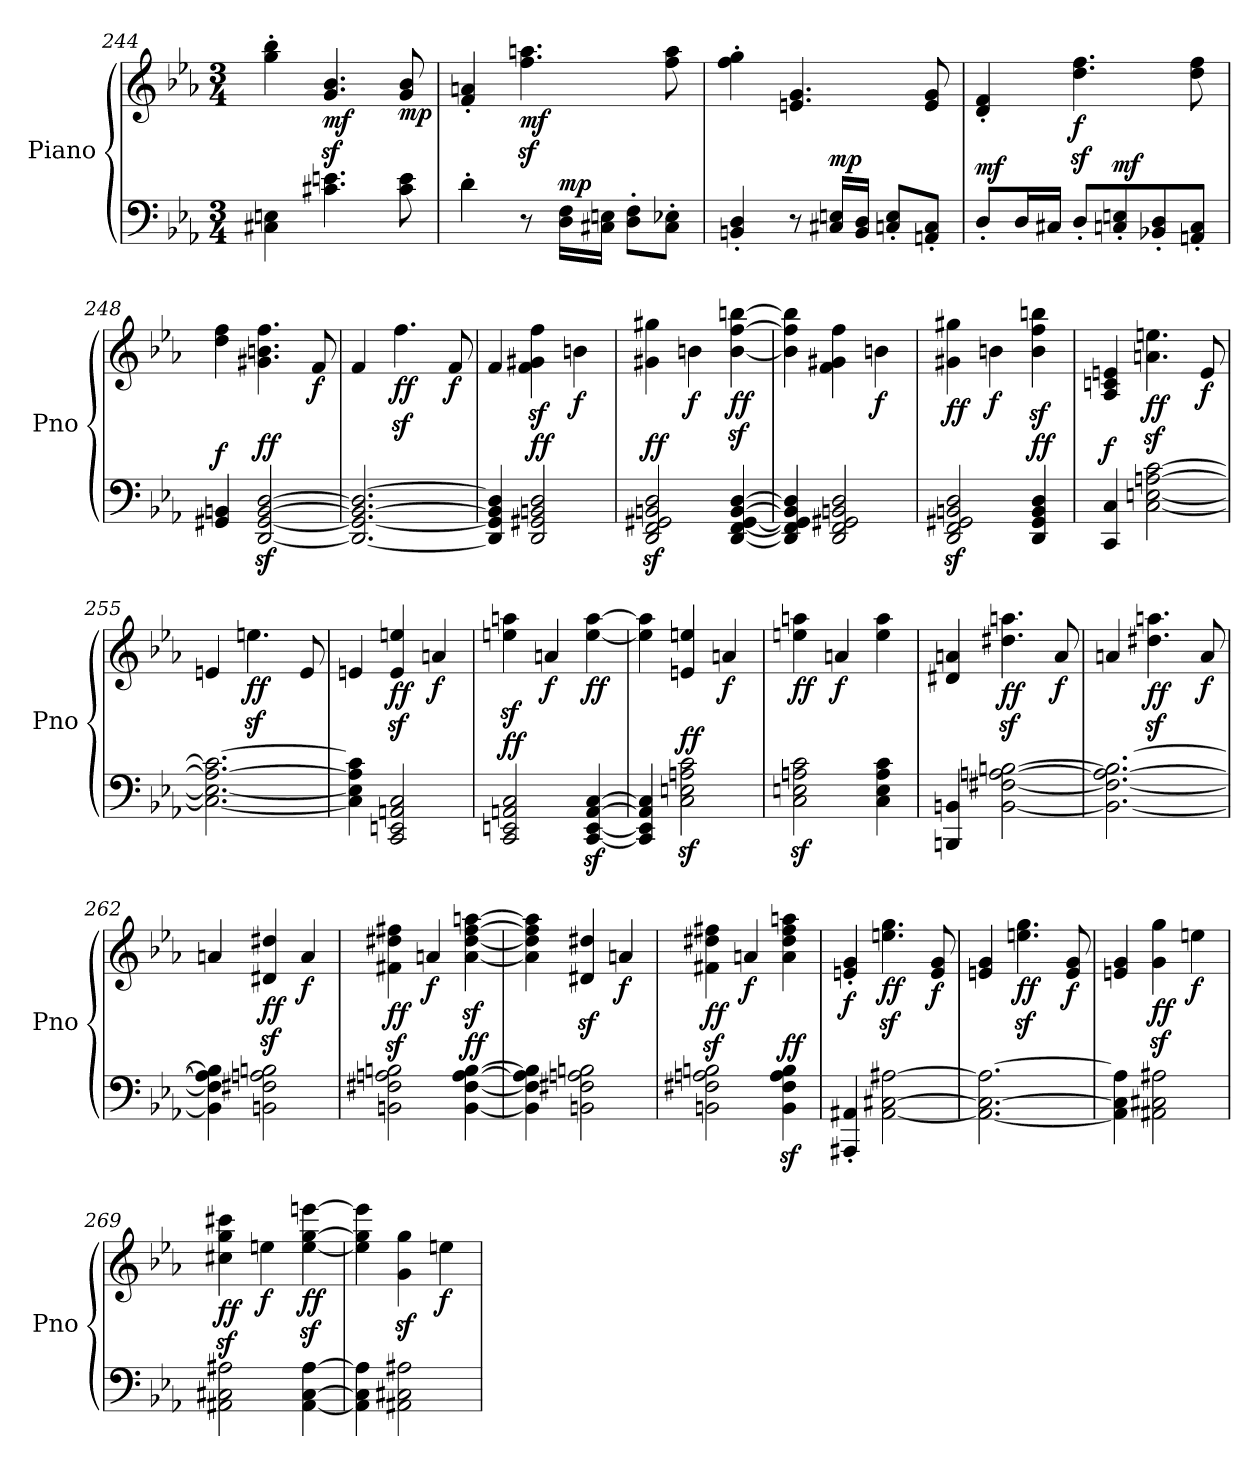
**kern	**kern	**dynam
*part1	*part1	*part1
*staff2	*staff1	*staff1/2
*I"Piano	*	*
*I'Pno	*	*
*clefF4	*clefG2	*
*k[b-e-a-]	*k[b-e-a-]	*
*M3/4	*M3/4	*
=244	=244	=244
4C#X\ 4En\	4gg\' 4bb-\'	.
!	!	!LO:DY:b
4.c#X\ 4.en\	4.g/z< 4.b-/z<	mf
!	!	!LO:DY:b
8c#\ 8e\	8g/ 8b-/	mp
=245	=245	=245
4d'\	4f/' 4an/'	.
!	!	!LO:DY:b
8r	4.ff\z< 4.aan\z<	mf
!	!	!LO:DY:a=2
16D\ 16F\LL	.	mp
16C#X\ 16En\JJ	.	.
8D\' 8F\'L	.	.
8C#\' 8E-X\'J	8ff\ 8aa\	.
!!LO:PB:g=z
=246	=246	=246
4BBn/' 4D/'	4ff\' 4gg\'	.
!	!	!LO:DY:a=2
!	!	!LO:DY:n=1:a=2
8r	4.en/ 4.g/	mf sf
!	!	!LO:DY:n=2:a=2
16C#X/ 16En/LL	.	mp
16BB/ 16D/JJ	.	.
8Cn/' 8E/'L	.	.
8AAn/' 8C/'J	8e/ 8g/	.
=247	=247	=247
!	!	!LO:DY:a=2
8D'/L	4d/' 4f/'	mf
16D/L	.	.
16C#X/JJ	.	.
!	!	!LO:DY:b
8D'/L	4.dd\z< 4.ff\z<	f
!	!	!LO:DY:a=2
8Cn/' 8En/'	.	mf
8BB-X/' 8D/'	.	.
8AAn/' 8C/'J	8dd\ 8ff\	.
=248	=248	=248
!	!	!LO:DY:a=2
4GG#X/ 4BBn/	4dd\ 4ff\	f
!	!	!LO:DY:a=2
[2DD/z> [2GG#/z> [2BB/z> [2D/z>	4.g#X\ 4.bn\ 4.ff\	ff
!	!	!LO:DY:b
.	8f/	f
=249	=249	=249
2.DD/_ 2.GG#/_ 2.BB/_ 2.D/_	4f/	.
!	!	!LO:DY:b
.	4.ffz<\	ff
!	!	!LO:DY:b
.	8f/	f
=250	=250	=250
4DD/] 4GG#/] 4BB/] 4D/]	4f/	.
!	!	!LO:DY:a=2
2DD/ 2GG#X/ 2BBn/ 2D/	4f\z< 4g#X\z< 4ff\z<	ff
!	!	!LO:DY:b
.	4bn\	f
=251	=251	=251
!	!	!LO:DY:a=2
2DD/z> 2FF/z> 2GG#X/z> 2BBn/z> 2D/z>	4g#X\ 4gg#X\	ff
!	!	!LO:DY:b
.	4bn\	f
!	!	!LO:DY:b
[4DD/ [4FF/ [4GG#/ [4BB/ [4D/	[4b\z< [4ff\z< [4bbn\z<	ff
=252	=252	=252
4DD/] 4FF/] 4GG#/] 4BB/] 4D/]	4b\] 4ff\] 4bb\]	.
2DD/ 2FF/ 2GG#X/ 2BBn/ 2D/	4f\ 4g#X\ 4ff\	.
!	!	!LO:DY:b
.	4bn\	f
!!LO:LB:g=z
=253	=253	=253
!	!	!LO:DY:b
2DD/z> 2FF/z> 2GG#X/z> 2BBn/z> 2D/z>	4g#X\ 4gg#X\	ff
!	!	!LO:DY:b
.	4bn\	f
!	!	!LO:DY:a=2
4DD/ 4GG#/ 4BB/ 4D/	4b\z< 4ff\z< 4bbn\z<	ff
=254	=254	=254
!	!	!LO:DY:a=2
4CC/ 4C/	4A-/ 4cn/ 4en/	f
!	!	!LO:DY:b
[2C\ [2En\ [2An\ [2c\	4.an\z< 4.een\z<	ff
!	!	!LO:DY:b
.	8e/	f
=255	=255	=255
2.C\_ 2.E\_ 2.A\_ 2.c\_	4en/	.
!	!	!LO:DY:b
.	4.eenz<\	ff
.	8e/	.
=256	=256	=256
4C\] 4E\] 4A\] 4c\]	4en/	.
!	!	!LO:DY:b
2CC/ 2EEn/ 2AAn/ 2C/	4e/z< 4een/z<	ff
!	!	!LO:DY:b
.	4an/	f
=257	=257	=257
!	!	!LO:DY:a=2
2CC/ 2EEn/ 2AAn/ 2C/	4een\z< 4aan\z<	ff
!	!	!LO:DY:b
.	4an/	f
!	!	!LO:DY:b
[4CC/z> [4EE/z> [4AA/z> [4C/z>	[4ee\ [4aa\	ff
=258	=258	=258
4CC/] 4EE/] 4AA/] 4C/]	4ee\] 4aa\]	.
!	!	!LO:DY:a=2
2C\z> 2En\z> 2An\z> 2c\z>	4en/ 4een/	ff
!	!	!LO:DY:b
.	4an/	f
=259	=259	=259
!	!	!LO:DY:b
2C\z> 2En\z> 2An\z> 2c\z>	4een\ 4aan\	ff
!	!	!LO:DY:b
.	4an/	f
4C\ 4E\ 4A\ 4c\	4ee\ 4aa\	.
=260	=260	=260
4BBBn/ 4BBn/	4d#X/ 4an/	.
!	!	!LO:DY:b
[2BB\ [2F#X\ [2An\ [2Bn\	4.dd#X\z< 4.aan\z<	ff
!	!	!LO:DY:b
.	8a/	f
!!LO:LB:g=z
=261	=261	=261
2.BB\_ 2.F#\_ 2.A\_ 2.B\_	4an/	.
!	!	!LO:DY:b
.	4.dd#X\z< 4.aan\z<	ff
!	!	!LO:DY:b
.	8a/	f
=262	=262	=262
4BB\] 4F#\] 4A\] 4B\]	4an/	.
!	!	!LO:DY:b
2BBn\ 2F#X\ 2An\ 2Bn\	4d#X/z< 4dd#X/z<	ff
!	!	!LO:DY:b
.	4a/	f
=263	=263	=263
!	!	!LO:DY:b
2BBn\ 2F#X\ 2An\ 2Bn\	4f#X\z< 4dd#X\z< 4ff#X\z<	ff
!	!	!LO:DY:b
.	4an/	f
!	!	!LO:DY:a=2
[4BB\ [4F#\ [4A\ [4B\	[4a\z< [4dd#\z< [4ff#\z< [4aan\z<	ff
=264	=264	=264
4BB\] 4F#\] 4A\] 4B\]	4a\] 4dd#\] 4ff#\] 4aa\]	.
2BBn\ 2F#X\ 2An\ 2Bn\	4d#X/z< 4dd#X/z<	.
!	!	!LO:DY:b
.	4an/	f
=265	=265	=265
!	!	!LO:DY:b
2BBn\ 2F#X\ 2An\ 2Bn\	4f#X\z< 4dd#X\z< 4ff#X\z<	ff
!	!	!LO:DY:b
.	4an/	f
!	!	!LO:DY:a=2
4BB\z> 4F#\z> 4A\z> 4B\z>	4a\ 4dd#\ 4ff#\ 4aan\	ff
=266	=266	=266
!	!	!LO:DY:b
4AAA#X/' 4AA#X/'	4en/' 4g/'	f
!	!	!LO:DY:b
[2AA#\ [2C#X\ [2A#X\	4.een\z< 4.gg\z<	ff
!	!	!LO:DY:b
.	8e/ 8g/	f
=267	=267	=267
2.AA#\_ 2.C#\_ 2.A#\_	4en/ 4g/	.
!	!	!LO:DY:b
.	4.een\z< 4.gg\z<	ff
!	!	!LO:DY:b
.	8e/ 8g/	f
=268	=268	=268
4AA#\] 4C#\] 4A#\]	4en/ 4g/	.
!	!	!LO:DY:b
2AA#X\ 2C#X\ 2A#X\	4g\z< 4gg\z<	ff
!	!	!LO:DY:b
.	4een\	f
!!LO:LB:g=z
=269	=269	=269
!	!	!LO:DY:b
2AA#X\ 2C#X\ 2A#X\	4cc#X\z< 4gg\z< 4ccc#X\z<	ff
!	!	!LO:DY:b
.	4een\	f
!	!	!LO:DY:b
[4AA#\ [4C#\ [4A#\	[4ee\z< [4gg\z< [4eeen\z<	ff
=270	=270	=270
4AA#\] 4C#\] 4A#\]	4ee\] 4gg\] 4eee\]	.
2AA#X\ 2C#X\ 2A#X\	4g\z< 4gg\z<	.
!	!	!LO:DY:b
.	4een\	f
=	=	=
*-	*-	*-
